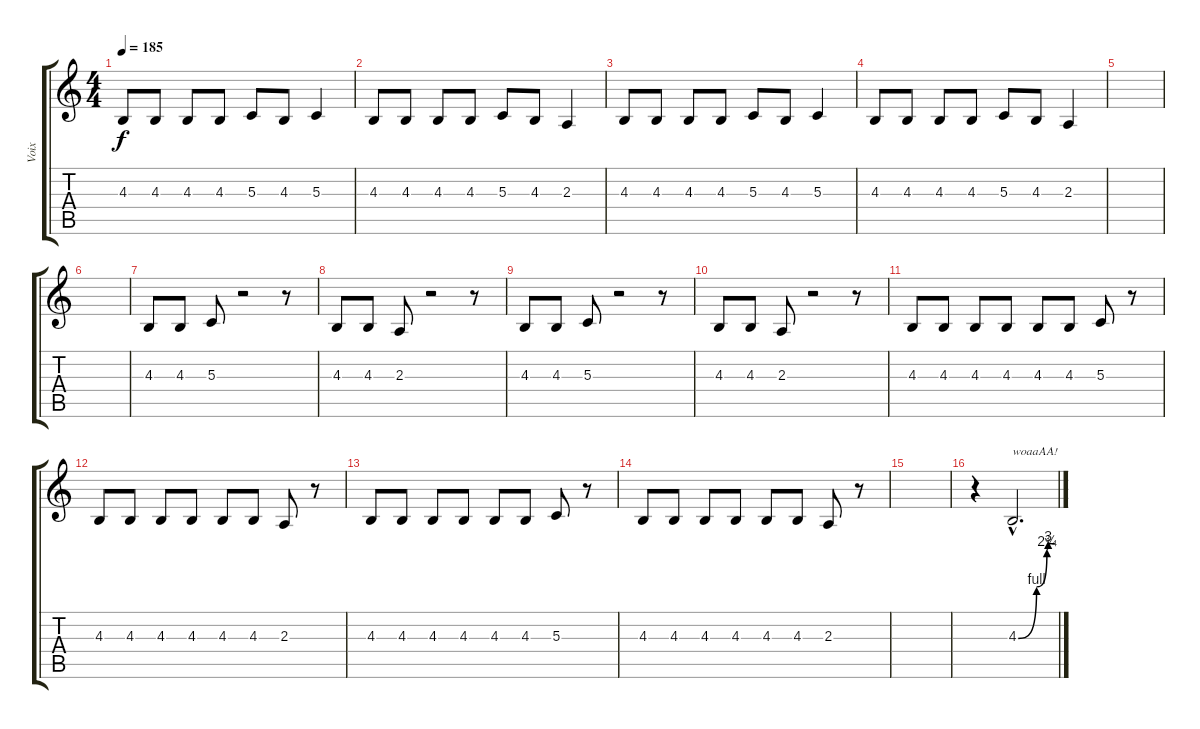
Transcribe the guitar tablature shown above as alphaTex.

\track ("Voix" "Voix") {instrument cello}
\staff {score tabs}
\tuning (E4 B3 G3 D3 A2 E2) {hide}
\ts (4 4)
\tempo 185
\clef g2
\ks c
4.3.8{dy f} 4.3.8 4.3.8 4.3.8 5.3.8 4.3.8 5.3.4 |
4.3.8 4.3.8 4.3.8 4.3.8 5.3.8 4.3.8 2.3.4 |
4.3.8 4.3.8 4.3.8 4.3.8 5.3.8 4.3.8 5.3.4 |
4.3.8 4.3.8 4.3.8 4.3.8 5.3.8 4.3.8 2.3.4 |
|
|
4.3.8 4.3.8 5.3.8 r.2 r.8 |
4.3.8 4.3.8 2.3.8 r.2 r.8 |
4.3.8 4.3.8 5.3.8 r.2 r.8 |
4.3.8 4.3.8 2.3.8 r.2 r.8 |
4.3.8 4.3.8 4.3.8 4.3.8 4.3.8 4.3.8 5.3.8 r.8 |
4.3.8 4.3.8 4.3.8 4.3.8 4.3.8 4.3.8 2.3.8 r.8 |
4.3.8 4.3.8 4.3.8 4.3.8 4.3.8 4.3.8 5.3.8 r.8 |
4.3.8 4.3.8 4.3.8 4.3.8 4.3.8 4.3.8 2.3.8 r.8 |
|
r.4 4.3{be (custom 0 0 30 4 47 11 49 12 60 12) hac}.2{d txt "woaaAA!"}
